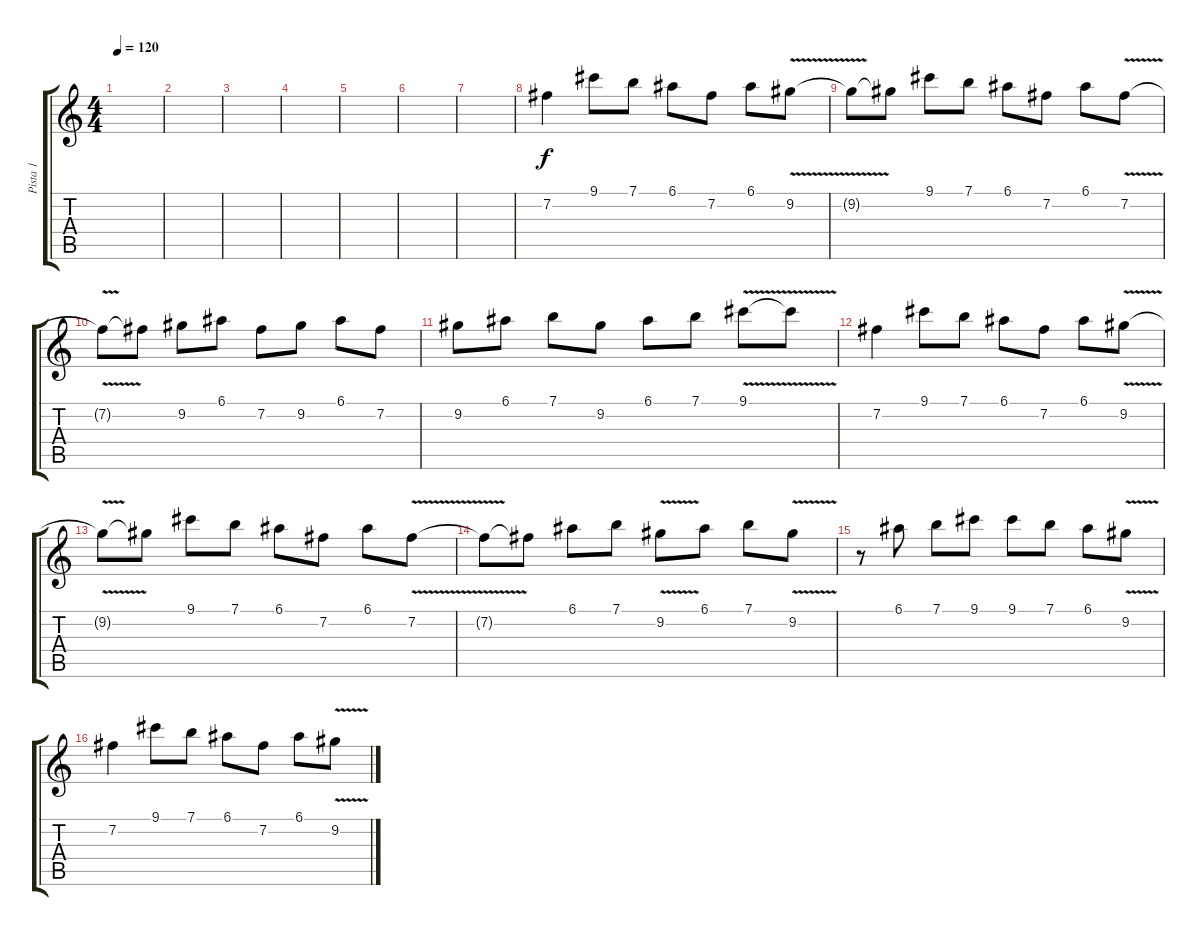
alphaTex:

\track ("Pista 1" "Pista 1") {instrument overdrivenguitar}
\staff {score tabs}
\tuning (E4 B3 G3 D3 A2 E2) {hide}
\ts (4 4)
\tempo 120
\clef g2
\ks c
|
|
|
|
|
|
|
7.2.4 9.1.8 7.1.8 6.1.8 7.2.8 6.1.8 9.2{v}.8 |
9.2{t}.8 9.2{t}.8 9.1.8 7.1.8 6.1.8 7.2.8 6.1.8 7.2{v}.8 |
7.2{t}.8 7.2{t}.8 9.2.8 6.1.8 7.2.8 9.2.8 6.1.8 7.2.8 |
9.2.8 6.1.8 7.1.8 9.2.8 6.1.8 7.1.8 9.1{v}.8 9.1{t}.8 |
7.2.4 9.1.8 7.1.8 6.1.8 7.2.8 6.1.8 9.2{v}.8 |
9.2{t}.8 9.2{t}.8 9.1.8 7.1.8 6.1.8 7.2.8 6.1.8 7.2{v}.8 |
7.2{t}.8 7.2{t}.8 6.1.8 7.1.8 9.2{v}.8 6.1.8 7.1.8 9.2{v}.8 |
r.8 6.1.8 7.1.8 9.1.8 9.1.8 7.1.8 6.1.8 9.2{v}.8 |
7.2.4 9.1.8 7.1.8 6.1.8 7.2.8 6.1.8 9.2{v}.8
